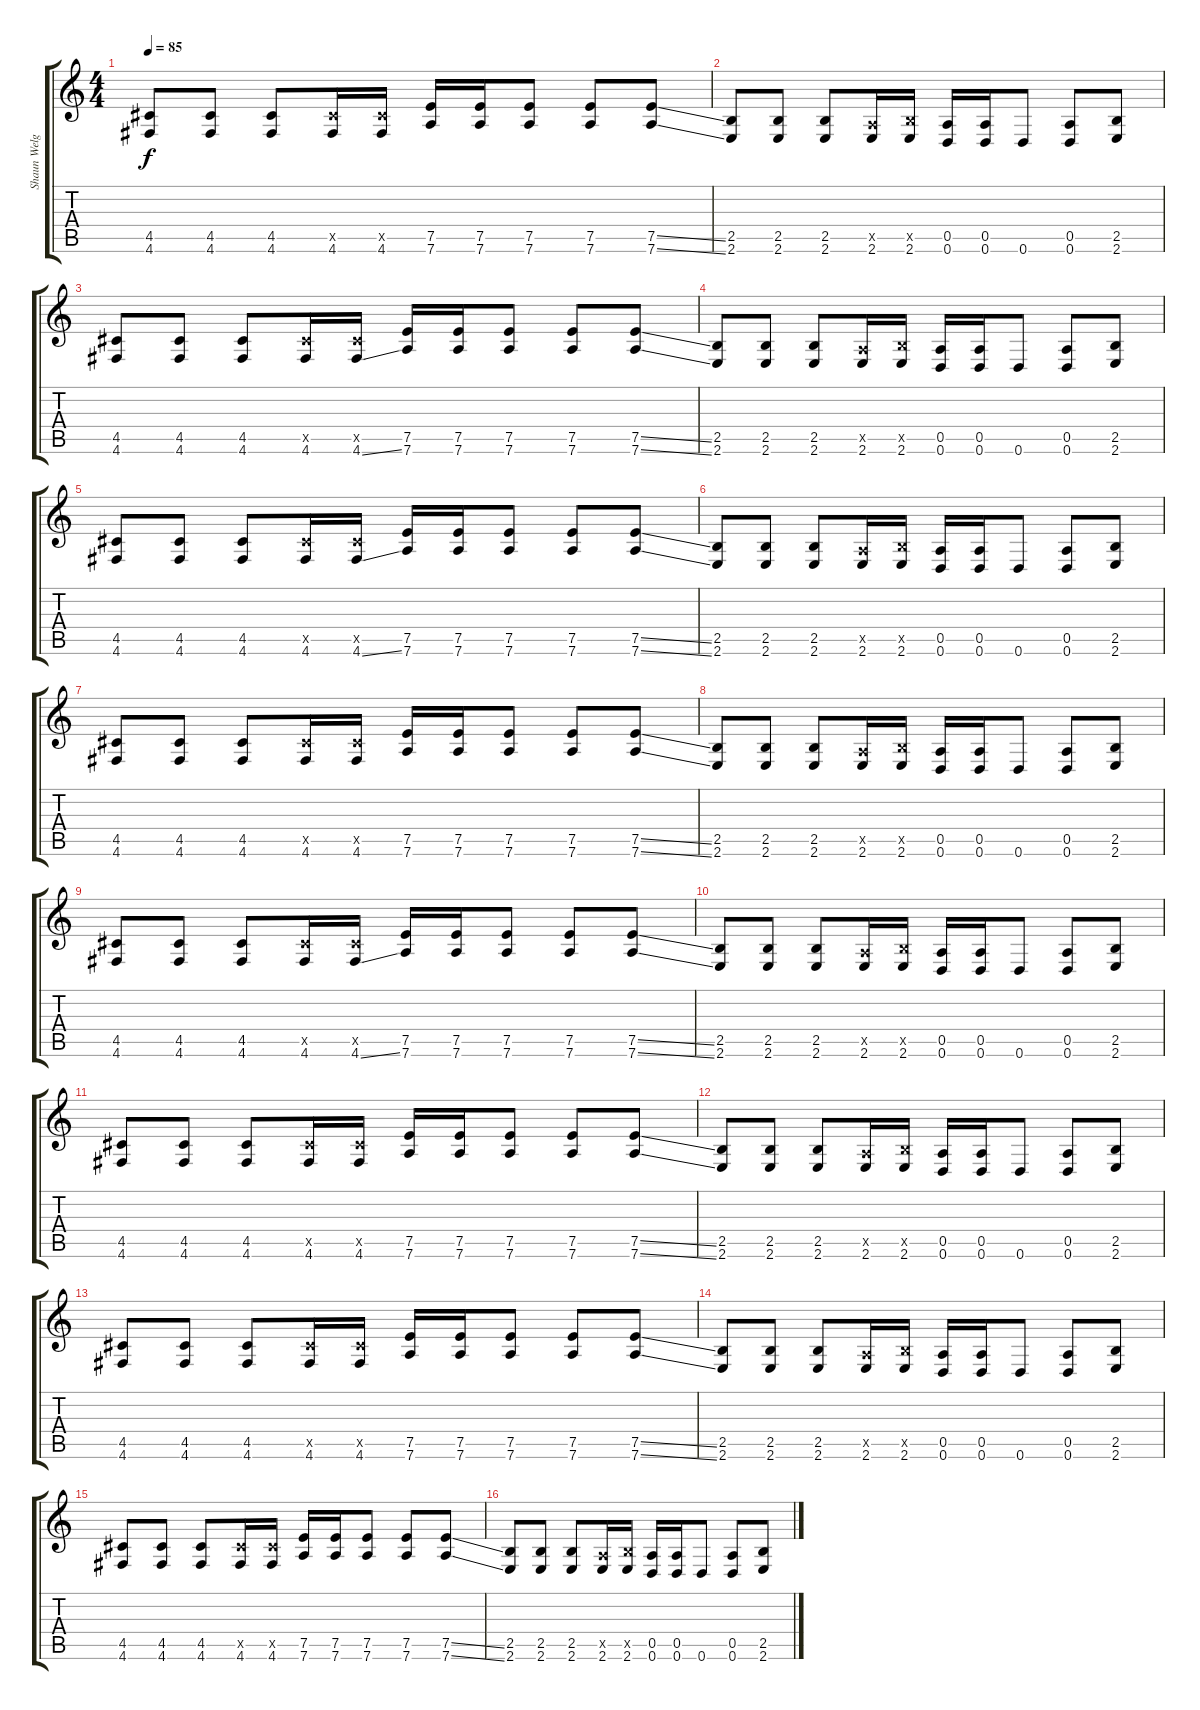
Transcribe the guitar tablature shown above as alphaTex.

\track ("Shaun Welgemoed" "Shaun Welg") {instrument acousticguitarsteel}
\staff {score tabs}
\tuning (E4 B3 G3 D3 A2 D2) {hide}
\ts (4 4)
\tempo 85
\clef g2
\ks c
(4.5 4.6).8{dy f} (4.5 4.6).8 (4.5 4.6).8 (4.5{x} 4.6).16 (4.5{x} 4.6).16 (7.5 7.6).16 (7.5 7.6).16 (7.5 7.6).8 (7.5 7.6).8 (7.5{ss} 7.6{ss}).8 |
(2.5 2.6).8 (2.5 2.6).8 (2.5 2.6).8 (0.5{x} 2.6).16 (2.5{x} 2.6).16 (0.5 0.6).16 (0.5 0.6).16 0.6.8 (0.5 0.6).8 (2.5 2.6).8 |
(4.5 4.6).8 (4.5 4.6).8 (4.5 4.6).8 (4.5{x} 4.6).16 (4.5{x} 4.6{ss}).16 (7.5 7.6).16 (7.5 7.6).16 (7.5 7.6).8 (7.5 7.6).8 (7.5{ss} 7.6{ss}).8 |
(2.5 2.6).8 (2.5 2.6).8 (2.5 2.6).8 (0.5{x} 2.6).16 (2.5{x} 2.6).16 (0.5 0.6).16 (0.5 0.6).16 0.6.8 (0.5 0.6).8 (2.5 2.6).8 |
(4.5 4.6).8 (4.5 4.6).8 (4.5 4.6).8 (4.5{x} 4.6).16 (4.5{x} 4.6{ss}).16 (7.5 7.6).16 (7.5 7.6).16 (7.5 7.6).8 (7.5 7.6).8 (7.5{ss} 7.6{ss}).8 |
(2.5 2.6).8 (2.5 2.6).8 (2.5 2.6).8 (0.5{x} 2.6).16 (2.5{x} 2.6).16 (0.5 0.6).16 (0.5 0.6).16 0.6.8 (0.5 0.6).8 (2.5 2.6).8 |
(4.5 4.6).8 (4.5 4.6).8 (4.5 4.6).8 (4.5{x} 4.6).16 (4.5{x} 4.6).16 (7.5 7.6).16 (7.5 7.6).16 (7.5 7.6).8 (7.5 7.6).8 (7.5{ss} 7.6{ss}).8 |
(2.5 2.6).8 (2.5 2.6).8 (2.5 2.6).8 (0.5{x} 2.6).16 (2.5{x} 2.6).16 (0.5 0.6).16 (0.5 0.6).16 0.6.8 (0.5 0.6).8 (2.5 2.6).8 |
(4.5 4.6).8 (4.5 4.6).8 (4.5 4.6).8 (4.5{x} 4.6).16 (4.5{x} 4.6{ss}).16 (7.5 7.6).16 (7.5 7.6).16 (7.5 7.6).8 (7.5 7.6).8 (7.5{ss} 7.6{ss}).8 |
(2.5 2.6).8 (2.5 2.6).8 (2.5 2.6).8 (0.5{x} 2.6).16 (2.5{x} 2.6).16 (0.5 0.6).16 (0.5 0.6).16 0.6.8 (0.5 0.6).8 (2.5 2.6).8 |
(4.5 4.6).8 (4.5 4.6).8 (4.5 4.6).8 (4.5{x} 4.6).16 (4.5{x} 4.6).16 (7.5 7.6).16 (7.5 7.6).16 (7.5 7.6).8 (7.5 7.6).8 (7.5{ss} 7.6{ss}).8 |
(2.5 2.6).8 (2.5 2.6).8 (2.5 2.6).8 (0.5{x} 2.6).16 (2.5{x} 2.6).16 (0.5 0.6).16 (0.5 0.6).16 0.6.8 (0.5 0.6).8 (2.5 2.6).8 |
(4.5 4.6).8{instrument distortionguitar} (4.5 4.6).8 (4.5 4.6).8 (4.5{x} 4.6).16 (4.5{x} 4.6).16 (7.5 7.6).16 (7.5 7.6).16 (7.5 7.6).8 (7.5 7.6).8 (7.5{ss} 7.6{ss}).8 |
(2.5 2.6).8 (2.5 2.6).8 (2.5 2.6).8 (0.5{x} 2.6).16 (2.5{x} 2.6).16 (0.5 0.6).16 (0.5 0.6).16 0.6.8 (0.5 0.6).8 (2.5 2.6).8 |
(4.5 4.6).8 (4.5 4.6).8 (4.5 4.6).8 (4.5{x} 4.6).16 (4.5{x} 4.6).16 (7.5 7.6).16 (7.5 7.6).16 (7.5 7.6).8 (7.5 7.6).8 (7.5{ss} 7.6{ss}).8 |
(2.5 2.6).8 (2.5 2.6).8 (2.5 2.6).8 (0.5{x} 2.6).16 (2.5{x} 2.6).16 (0.5 0.6).16 (0.5 0.6).16 0.6.8 (0.5 0.6).8 (2.5 2.6).8
